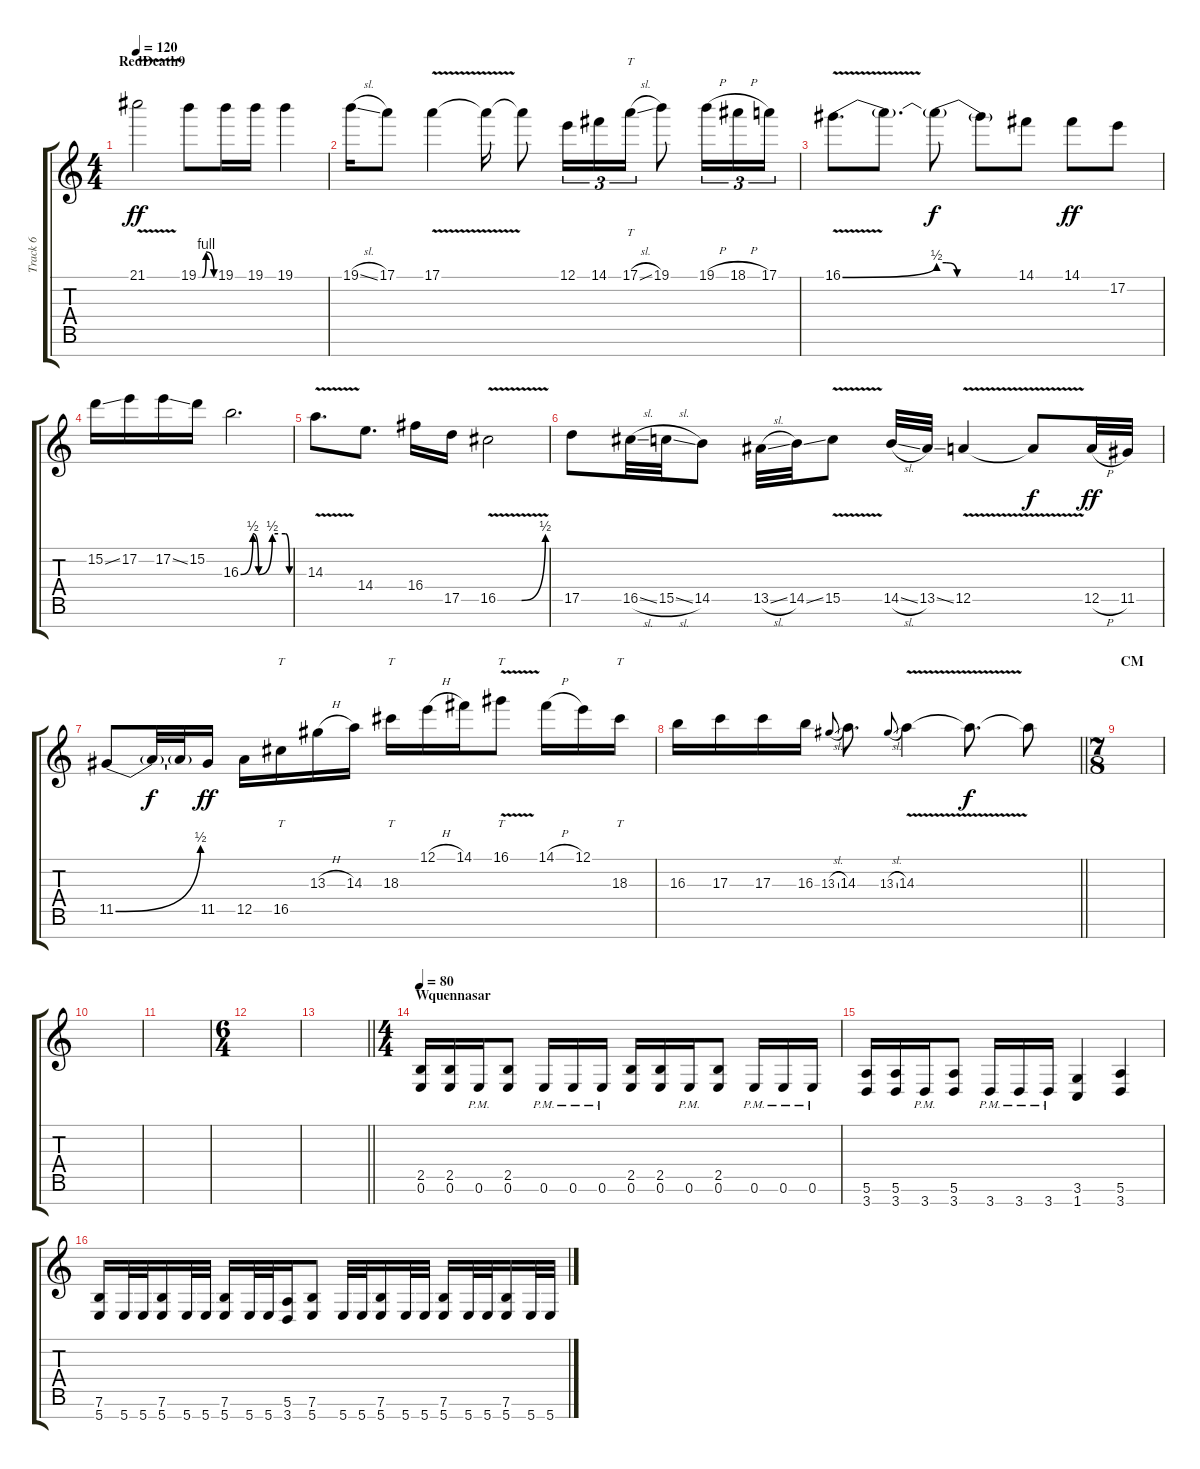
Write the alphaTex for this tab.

\track ("Track 6" "Track 6") {instrument overdrivenguitar}
\staff {score tabs}
\tuning (E4 B3 G3 D3 A2 E2 B1) {hide}
\ts (4 4)
\section ("" "RedDeath9")
\tempo 120
\clef g2
\ks c
21.1{v}.2{dy ff} 19.1{be (custom 0 0 15 0 30 4 60 0)}.8 19.1.16 19.1.16 19.1.4 |
19.1{sl}.16 17.1.8 17.1{v}.4 17.1{t}.16 17.1{t}.8 12.1.16{tu (3 2)} 14.1.16{tu (3 2)} 17.1{sl}.16{tt tu (3 2)} 19.1.8 19.1{h}.16{tu (3 2)} 18.1{h}.16{tu (3 2)} 17.1.16{tu (3 2)} |
16.1{be (bend 0 0 60 2) v}.8{d} 16.1{t}.8{d} 16.1{be (custom 0 2 7 2 15 0 21 0 30 0 60 0) t}.8{dy f} 16.1{t}.8 14.1.8 14.1.8{dy ff} 17.2.8 |
15.2{ss}.16 17.2.16 17.2{ss}.16 15.2.16 16.3{be (custom 0 0 15 2 22 0 39 2 55 2 60 0)}.2{d} |
14.3{v}.8{d} 14.4.8{d} 16.4.16 17.5.16 16.5{be (custom 0 0 8 0 15 0 30 0 60 2) v}.2 |
17.5.8 16.5{sl}.32 15.5{sl}.32 14.5.8 13.5{sl}.32 14.5{ss}.32 15.5{v}.8 14.5{sl}.32 13.5{ss}.32 12.5{v}.4 12.5{t}.8{dy f} 12.5{h}.32{dy ff} 11.5.32 |
11.5{be (bend 0 0 60 2)}.8 11.5{t}.32{dy f} 11.5{t}.32 11.5.16{dy ff} 12.5.16 16.5.16{tt} 13.3{h}.16 14.3.16 18.3.16{tt} 12.1{h}.16 14.1.16 16.1{v}.8{tt} 14.1{h}.16 12.1.16 18.3.16{tt} |
\barLineRight lightlight
16.3.16 17.3.16 17.3.16 16.3.16 13.3{sl}.8{gr onbeat} 14.3.8{d} 13.3{sl}.8{gr onbeat} 14.3{v}.4 14.3{t}.8{d dy f} 14.3{t}.8 |
\ts (7 8)
\section ("" "CM")
|
|
|
\ts (6 4)
|
\barLineRight lightlight
|
\ts (4 4)
\section ("" "Wquennasar")
\tempo 80
(2.5 0.6).16{instrument distortionguitar} (2.5 0.6).16 0.6{pm}.16 (2.5 0.6).8 0.6{pm}.16 0.6{pm}.16 0.6{pm}.16 (2.5 0.6).16 (2.5 0.6).16 0.6{pm}.16 (2.5 0.6).8 0.6{pm}.16 0.6{pm}.16 0.6{pm}.16 |
(5.6 3.7).16 (5.6 3.7).16 3.7{pm}.16 (5.6 3.7).8 3.7{pm}.16 3.7{pm}.16 3.7{pm}.16 (3.6 1.7).4 (5.6 3.7).4 |
(7.6 5.7).16 5.7.32 5.7.32 (7.6 5.7).16 5.7.32 5.7.32 (7.6 5.7).16 5.7.32 5.7.32 (5.6 3.7).16 (7.6 5.7).8 5.7.32 5.7.32 (7.6 5.7).16 5.7.32 5.7.32 (7.6 5.7).16 5.7.32 5.7.32 (7.6 5.7).16 5.7.32 5.7.32
